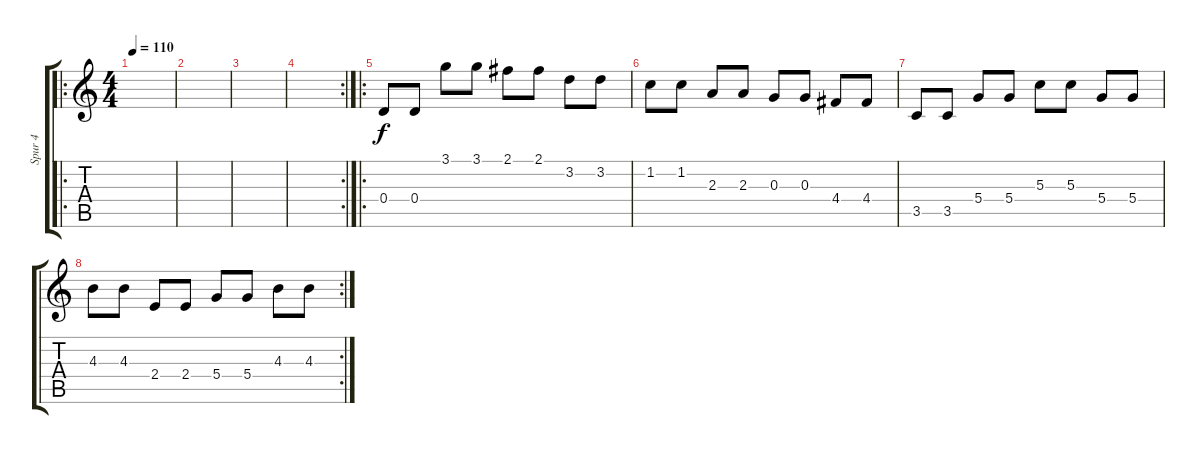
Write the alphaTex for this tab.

\track ("Spur 4" "Spur 4") {instrument distortionguitar}
\staff {score tabs}
\tuning (E4 B3 G3 D3 A2 E2) {hide}
\ro
\ts (4 4)
\tempo 110
\clef g2
\ks c
|
|
|
\rc 2
|
\ro
0.4.8 0.4.8 3.1.8 3.1.8 2.1.8 2.1.8 3.2.8 3.2.8 |
1.2.8 1.2.8 2.3.8 2.3.8 0.3.8 0.3.8 4.4.8 4.4.8 |
3.5.8 3.5.8 5.4.8 5.4.8 5.3.8 5.3.8 5.4.8 5.4.8 |
\rc 2
4.3.8 4.3.8 2.4.8 2.4.8 5.4.8 5.4.8 4.3.8 4.3.8
